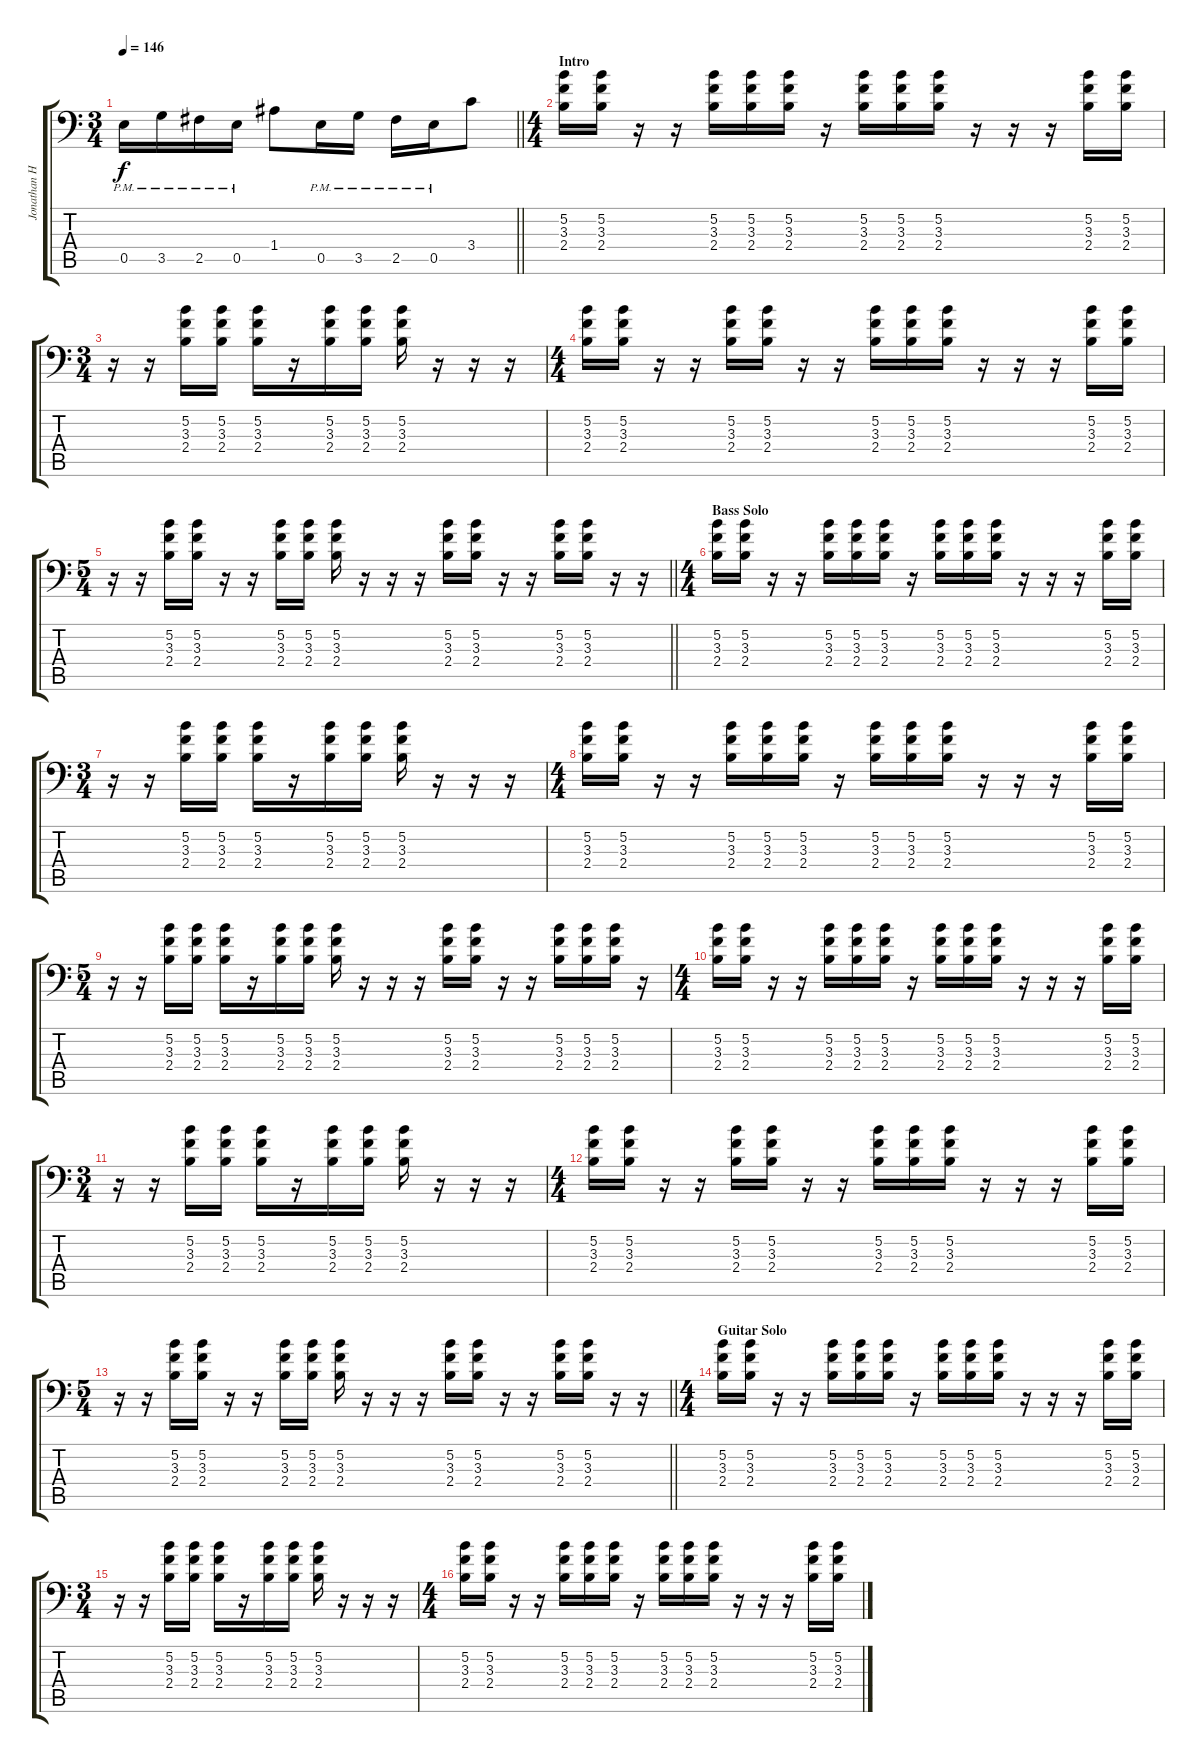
\track ("Jonathan Heuer" "Jonathan H") {instrument overdrivenguitar}
\staff {score tabs}
\tuning (B3 Gb3 D3 A2 E2 A1) {hide}
\ts (3 4)
\tempo 146
\clef f4
\barLineRight lightlight
\ks c
0.5{pm}.16{dy f} 3.5{pm}.16 2.5{pm}.16 0.5{pm}.16 1.4.8 0.5{pm}.16 3.5{pm}.16 2.5{pm}.16 0.5{pm}.16 3.4.8 |
\ts (4 4)
\section ("" "Intro")
(5.2 3.3 2.4).16 (5.2 3.3 2.4).16 r.16 r.16 (5.2 3.3 2.4).16 (5.2 3.3 2.4).16 (5.2 3.3 2.4).16 r.16 (5.2 3.3 2.4).16 (5.2 3.3 2.4).16 (5.2 3.3 2.4).16 r.16 r.16 r.16 (5.2 3.3 2.4).16 (5.2 3.3 2.4).16 |
\ts (3 4)
r.16 r.16 (5.2 3.3 2.4).16 (5.2 3.3 2.4).16 (5.2 3.3 2.4).16 r.16 (5.2 3.3 2.4).16 (5.2 3.3 2.4).16 (5.2 3.3 2.4).16 r.16 r.16 r.16 |
\ts (4 4)
(5.2 3.3 2.4).16 (5.2 3.3 2.4).16 r.16 r.16 (5.2 3.3 2.4).16 (5.2 3.3 2.4).16 r.16 r.16 (5.2 3.3 2.4).16 (5.2 3.3 2.4).16 (5.2 3.3 2.4).16 r.16 r.16 r.16 (5.2 3.3 2.4).16 (5.2 3.3 2.4).16 |
\ts (5 4)
\barLineRight lightlight
r.16 r.16 (5.2 3.3 2.4).16 (5.2 3.3 2.4).16 r.16 r.16 (5.2 3.3 2.4).16 (5.2 3.3 2.4).16 (5.2 3.3 2.4).16 r.16 r.16 r.16 (5.2 3.3 2.4).16 (5.2 3.3 2.4).16 r.16 r.16 (5.2 3.3 2.4).16 (5.2 3.3 2.4).16 r.16 r.16 |
\ts (4 4)
\section ("" "Bass Solo")
(5.2 3.3 2.4).16 (5.2 3.3 2.4).16 r.16 r.16 (5.2 3.3 2.4).16 (5.2 3.3 2.4).16 (5.2 3.3 2.4).16 r.16 (5.2 3.3 2.4).16 (5.2 3.3 2.4).16 (5.2 3.3 2.4).16 r.16 r.16 r.16 (5.2 3.3 2.4).16 (5.2 3.3 2.4).16 |
\ts (3 4)
r.16 r.16 (5.2 3.3 2.4).16 (5.2 3.3 2.4).16 (5.2 3.3 2.4).16 r.16 (5.2 3.3 2.4).16 (5.2 3.3 2.4).16 (5.2 3.3 2.4).16 r.16 r.16 r.16 |
\ts (4 4)
(5.2 3.3 2.4).16 (5.2 3.3 2.4).16 r.16 r.16 (5.2 3.3 2.4).16 (5.2 3.3 2.4).16 (5.2 3.3 2.4).16 r.16 (5.2 3.3 2.4).16 (5.2 3.3 2.4).16 (5.2 3.3 2.4).16 r.16 r.16 r.16 (5.2 3.3 2.4).16 (5.2 3.3 2.4).16 |
\ts (5 4)
r.16 r.16 (5.2 3.3 2.4).16 (5.2 3.3 2.4).16 (5.2 3.3 2.4).16 r.16 (5.2 3.3 2.4).16 (5.2 3.3 2.4).16 (5.2 3.3 2.4).16 r.16 r.16 r.16 (5.2 3.3 2.4).16 (5.2 3.3 2.4).16 r.16 r.16 (5.2 3.3 2.4).16 (5.2 3.3 2.4).16 (5.2 3.3 2.4).16 r.16 |
\ts (4 4)
(5.2 3.3 2.4).16 (5.2 3.3 2.4).16 r.16 r.16 (5.2 3.3 2.4).16 (5.2 3.3 2.4).16 (5.2 3.3 2.4).16 r.16 (5.2 3.3 2.4).16 (5.2 3.3 2.4).16 (5.2 3.3 2.4).16 r.16 r.16 r.16 (5.2 3.3 2.4).16 (5.2 3.3 2.4).16 |
\ts (3 4)
r.16 r.16 (5.2 3.3 2.4).16 (5.2 3.3 2.4).16 (5.2 3.3 2.4).16 r.16 (5.2 3.3 2.4).16 (5.2 3.3 2.4).16 (5.2 3.3 2.4).16 r.16 r.16 r.16 |
\ts (4 4)
(5.2 3.3 2.4).16 (5.2 3.3 2.4).16 r.16 r.16 (5.2 3.3 2.4).16 (5.2 3.3 2.4).16 r.16 r.16 (5.2 3.3 2.4).16 (5.2 3.3 2.4).16 (5.2 3.3 2.4).16 r.16 r.16 r.16 (5.2 3.3 2.4).16 (5.2 3.3 2.4).16 |
\ts (5 4)
\barLineRight lightlight
r.16 r.16 (5.2 3.3 2.4).16 (5.2 3.3 2.4).16 r.16 r.16 (5.2 3.3 2.4).16 (5.2 3.3 2.4).16 (5.2 3.3 2.4).16 r.16 r.16 r.16 (5.2 3.3 2.4).16 (5.2 3.3 2.4).16 r.16 r.16 (5.2 3.3 2.4).16 (5.2 3.3 2.4).16 r.16 r.16 |
\ts (4 4)
\section ("" "Guitar Solo")
(5.2 3.3 2.4).16 (5.2 3.3 2.4).16 r.16 r.16 (5.2 3.3 2.4).16 (5.2 3.3 2.4).16 (5.2 3.3 2.4).16 r.16 (5.2 3.3 2.4).16 (5.2 3.3 2.4).16 (5.2 3.3 2.4).16 r.16 r.16 r.16 (5.2 3.3 2.4).16 (5.2 3.3 2.4).16 |
\ts (3 4)
r.16 r.16 (5.2 3.3 2.4).16 (5.2 3.3 2.4).16 (5.2 3.3 2.4).16 r.16 (5.2 3.3 2.4).16 (5.2 3.3 2.4).16 (5.2 3.3 2.4).16 r.16 r.16 r.16 |
\ts (4 4)
(5.2 3.3 2.4).16 (5.2 3.3 2.4).16 r.16 r.16 (5.2 3.3 2.4).16 (5.2 3.3 2.4).16 (5.2 3.3 2.4).16 r.16 (5.2 3.3 2.4).16 (5.2 3.3 2.4).16 (5.2 3.3 2.4).16 r.16 r.16 r.16 (5.2 3.3 2.4).16 (5.2 3.3 2.4).16
